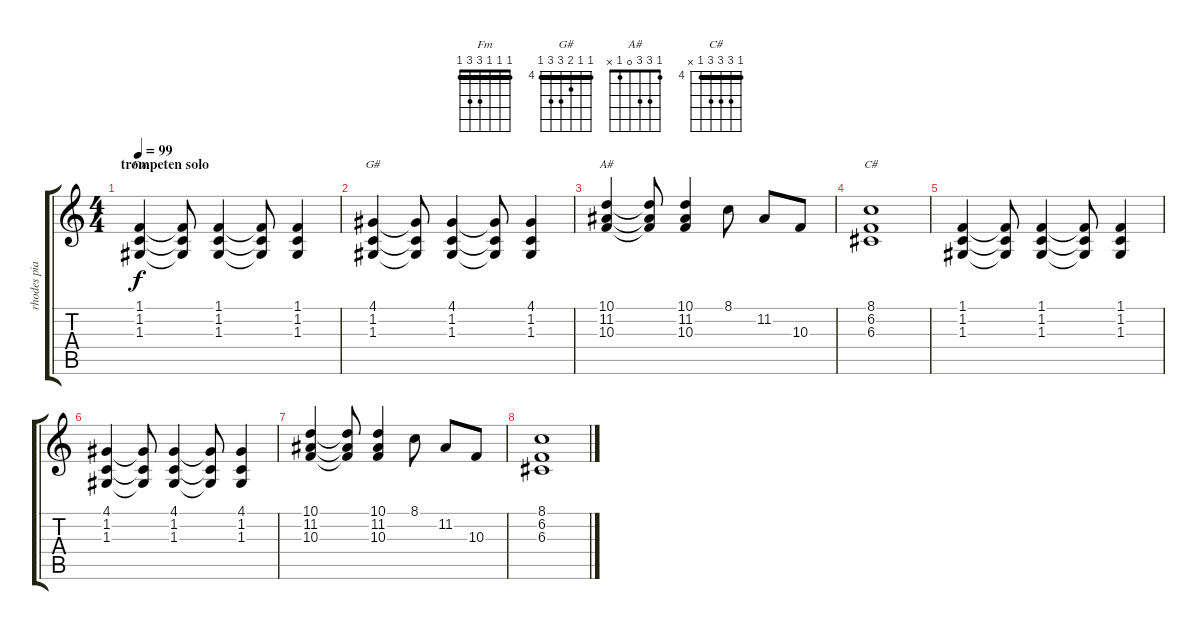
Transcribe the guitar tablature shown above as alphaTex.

\track ("rhodes piano" "rhodes pia") {instrument electricpiano1}
\staff {score tabs}
\tuning (E4 B3 G3 D3 A2 E2) {hide}
\chord ("Fm" 1 1 1 3 3 1) {barre 1}
\chord ("G#" 4 4 5 6 6 4) {firstfret 4 barre 4}
\chord ("A#" 1 3 3 0 1 x)
\chord ("C#" 4 6 6 6 4 x) {firstfret 4 barre 4}
\ts (4 4)
\section ("" "trompeten solo")
\tempo 99
\clef g2
\ks c
(1.1 1.2 1.3).4{ch "Fm" dy f} (1.1{t} 1.2{t} 1.3{t}).8 (1.1 1.2 1.3).4 (1.1{t} 1.2{t} 1.3{t}).8 (1.1 1.2 1.3).4 |
(4.1 1.2 1.3).4{ch "G#"} (4.1{t} 1.2{t} 1.3{t}).8 (4.1 1.2 1.3).4 (4.1{t} 1.2{t} 1.3{t}).8 (4.1 1.2 1.3).4 |
(10.1 11.2 10.3).4{ch "A#"} (10.1{t} 11.2{t} 10.3{t}).8 (10.1 11.2 10.3).4 8.1.8 11.2.8 10.3.8 |
(8.1 6.2 6.3).1{ch "C#"} |
(1.1 1.2 1.3).4 (1.1{t} 1.2{t} 1.3{t}).8 (1.1 1.2 1.3).4 (1.1{t} 1.2{t} 1.3{t}).8 (1.1 1.2 1.3).4 |
(4.1 1.2 1.3).4 (4.1{t} 1.2{t} 1.3{t}).8 (4.1 1.2 1.3).4 (4.1{t} 1.2{t} 1.3{t}).8 (4.1 1.2 1.3).4 |
(10.1 11.2 10.3).4 (10.1{t} 11.2{t} 10.3{t}).8 (10.1 11.2 10.3).4 8.1.8 11.2.8 10.3.8 |
(8.1 6.2 6.3).1
